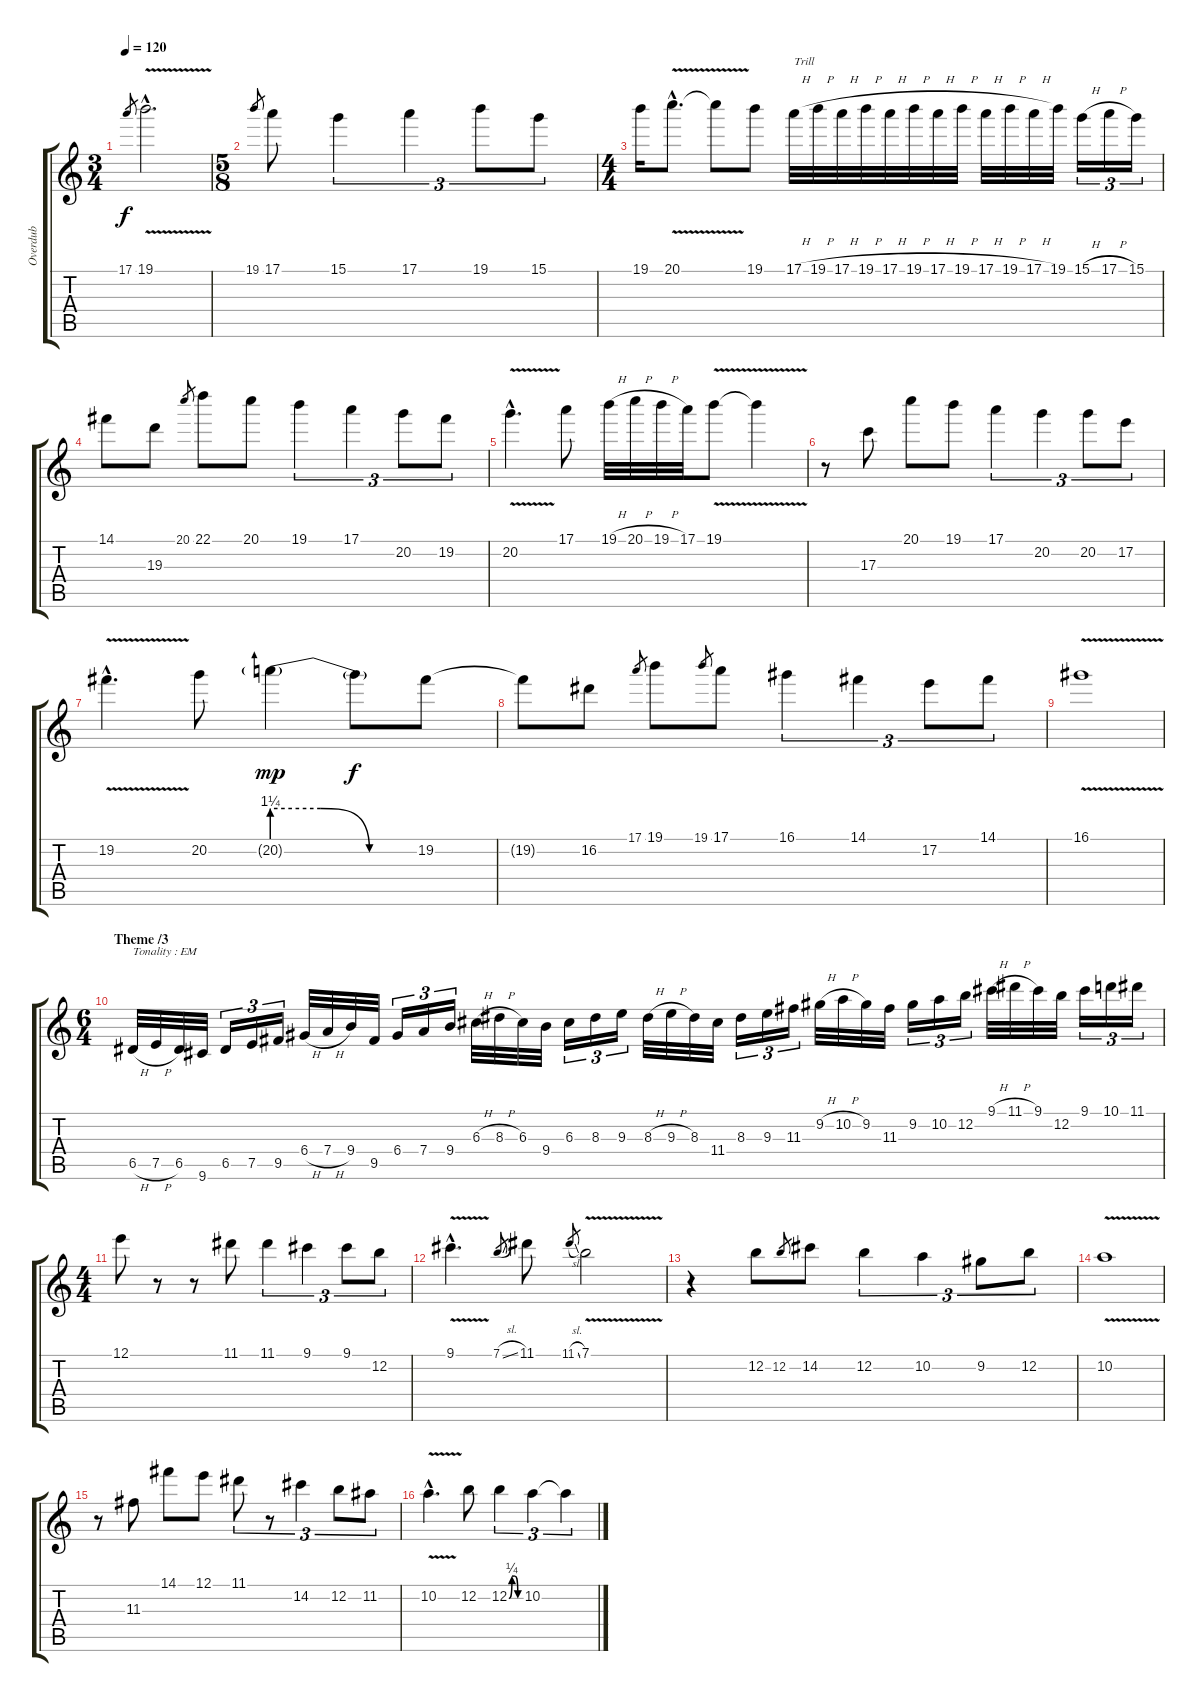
\track ("Overdub" "Overdub") {instrument fretlessbass}
\staff {score tabs}
\tuning (E4 B3 G3 D3 A2 E2) {hide}
\ts (3 4)
\tempo 120
\clef g2
\ks c
17.1.8{gr dy f} 19.1{v hac}.2{d} |
\ts (5 8)
19.1.8{gr} 17.1.8 15.1.4{tu (3 2)} 17.1.4{tu (3 2)} 19.1.8{tu (3 2)} 15.1.8{tu (3 2)} |
\ts (4 4)
19.1.16 20.1{v hac}.8{d} 20.1{t}.8 19.1.8 17.1{h}.32{txt "Trill"} 19.1{h}.32 17.1{h}.32 19.1{h}.32 17.1{h}.32 19.1{h}.32 17.1{h}.32 19.1{h}.32 17.1{h}.32 19.1{h}.32 17.1{h}.32 19.1.32 15.1{h}.16{tu (3 2)} 17.1{h}.16{tu (3 2)} 15.1.16{tu (3 2)} |
14.1.8 19.3.8 20.1.8{gr} 22.1.8 20.1.8 19.1.4{tu (3 2)} 17.1.4{tu (3 2)} 20.2.8{tu (3 2)} 19.2.8{tu (3 2)} |
20.2{v hac}.4{d} 17.1.8 19.1{h}.32 20.1{h}.32 19.1{h}.32 17.1.32 19.1{v}.8 19.1{t}.4 |
r.8 17.3.8 20.1.8 19.1.8 17.1.4{tu (3 2)} 20.2.4{tu (3 2)} 20.2.8{tu (3 2)} 17.2.8{tu (3 2)} |
19.2{v hac}.4{d} 20.2.8 20.2{be (custom 0 5 20 5 40 0 60 0) g}.4{dy mp} 20.2{t}.8{dy f} 19.2.8 |
19.2{t}.8 16.2.8 17.1.8{gr} 19.1.8 19.1.8{gr} 17.1.8 16.1.4{tu (3 2)} 14.1.4{tu (3 2)} 17.2.8{tu (3 2)} 14.1.8{tu (3 2)} |
16.1{v}.1 |
\ts (6 4)
\section ("" "Theme /3")
6.5{h}.32{txt "Tonality : EM"} 7.5{h}.32 6.5.32 9.6.32 6.5.16{tu (3 2)} 7.5.16{tu (3 2)} 9.5.16{tu (3 2)} 6.4{h}.32 7.4{h}.32 9.4.32 9.5.32 6.4.16{tu (3 2)} 7.4.16{tu (3 2)} 9.4.16{tu (3 2)} 6.3{h}.32 8.3{h}.32 6.3.32 9.4.32 6.3.16{tu (3 2)} 8.3.16{tu (3 2)} 9.3.16{tu (3 2)} 8.3{h}.32 9.3{h}.32 8.3.32 11.4.32 8.3.16{tu (3 2)} 9.3.16{tu (3 2)} 11.3.16{tu (3 2)} 9.2{h}.32 10.2{h}.32 9.2.32 11.3.32 9.2.16{tu (3 2)} 10.2.16{tu (3 2)} 12.2.16{tu (3 2)} 9.1{h}.32 11.1{h}.32 9.1.32 12.2.32 9.1.16{tu (3 2)} 10.1.16{tu (3 2)} 11.1.16{tu (3 2)} |
\ts (4 4)
12.1.8 r.8 r.8 11.1.8 11.1.4{tu (3 2)} 9.1.4{tu (3 2)} 9.1.8{tu (3 2)} 12.2.8{tu (3 2)} |
9.1{v hac}.4{d} 7.1{sl}.8{gr} 11.1.8 11.1{sl}.8{gr} 7.1{v}.2 |
r.4 12.2.8 12.2.8{gr} 14.2.8 12.2.4{tu (3 2)} 10.2.4{tu (3 2)} 9.2.8{tu (3 2)} 12.2.8{tu (3 2)} |
10.2{v}.1 |
r.8 11.3.8 14.1.8 12.1.8 11.1.8{tu (3 2)} r.8{tu (3 2)} 14.2.4{tu (3 2)} 12.2.8{tu (3 2)} 11.2.8{tu (3 2)} |
10.2{v hac}.4{d} 12.2.8 12.2{be (custom 0 0 15 1 30 1 45 0 60 0)}.4{tu (3 2)} 10.2.4{tu (3 2)} 10.2{t}.4{tu (3 2)}
